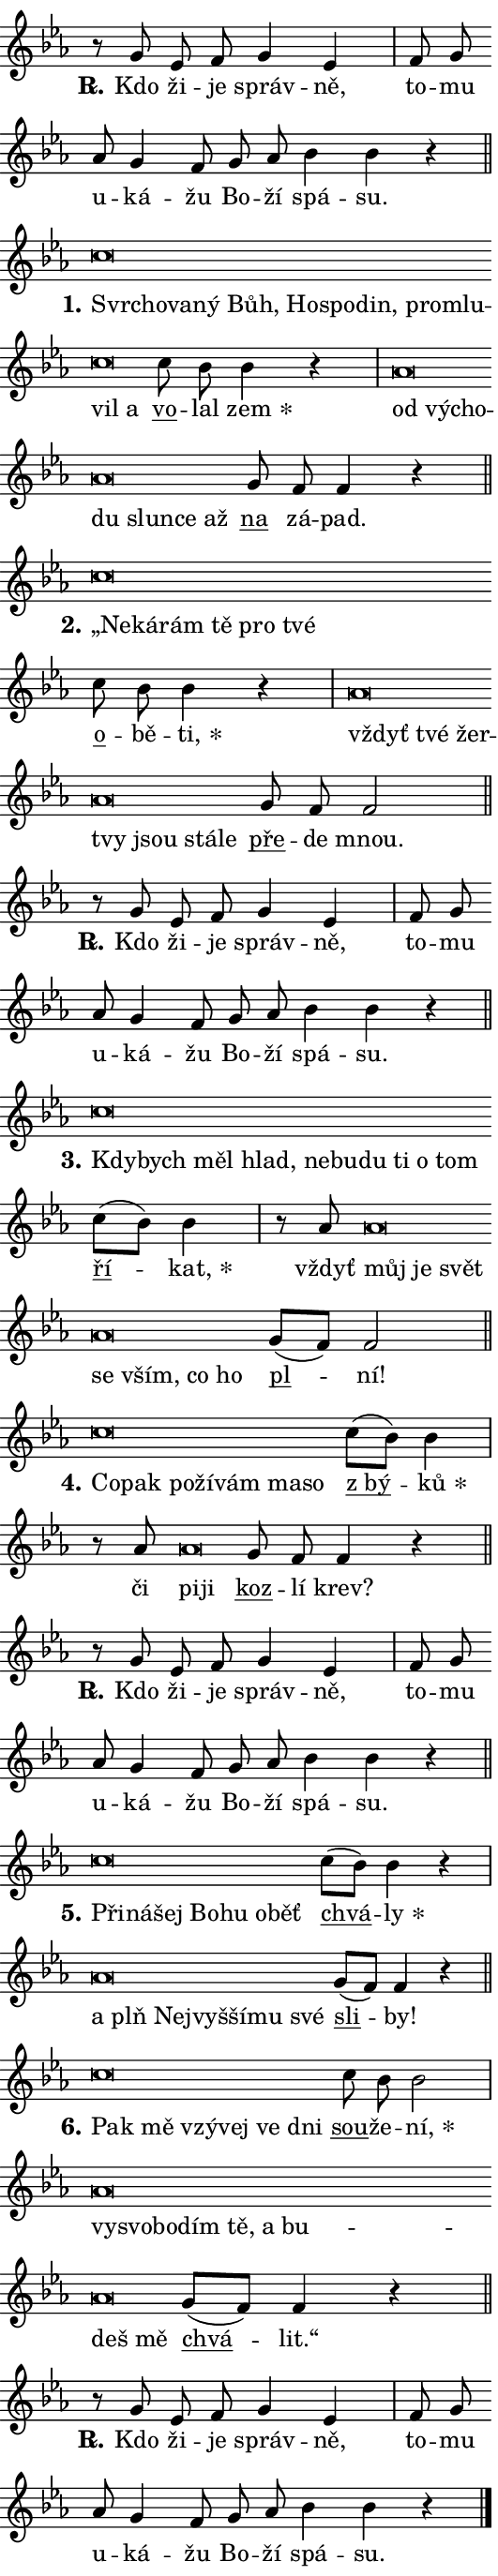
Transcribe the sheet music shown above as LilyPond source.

\version "2.24.0"
\header { tagline = "" }
\paper {
  indent = 0\cm
  top-margin = 0\cm
  right-margin = 0.13\cm % to fit lyric hyphens
  bottom-margin = 0\cm
  left-margin = 0\cm
  paper-width = 9\cm
  page-breaking = #ly:one-page-breaking
  system-system-spacing.basic-distance = #11
  score-system-spacing.basic-distance = #11
  ragged-last = ##f
}


%% Author: Thomas Morley
%% https://lists.gnu.org/archive/html/lilypond-user/2020-05/msg00002.html
#(define (line-position grob)
"Returns position of @var[grob} in current system:
   @code{'start}, if at first time-step
   @code{'end}, if at last time-step
   @code{'middle} otherwise
"
  (let* ((col (ly:item-get-column grob))
         (ln (ly:grob-object col 'left-neighbor))
         (rn (ly:grob-object col 'right-neighbor))
         (col-to-check-left (if (ly:grob? ln) ln col))
         (col-to-check-right (if (ly:grob? rn) rn col))
         (break-dir-left
           (and
             (ly:grob-property col-to-check-left 'non-musical #f)
             (ly:item-break-dir col-to-check-left)))
         (break-dir-right
           (and
             (ly:grob-property col-to-check-right 'non-musical #f)
             (ly:item-break-dir col-to-check-right))))
        (cond ((eqv? 1 break-dir-left) 'start)
              ((eqv? -1 break-dir-right) 'end)
              (else 'middle))))

#(define (tranparent-at-line-position vctor)
  (lambda (grob)
  "Relying on @code{line-position} select the relevant enry from @var{vctor}.
Used to determine transparency,"
    (case (line-position grob)
      ((end) (not (vector-ref vctor 0)))
      ((middle) (not (vector-ref vctor 1)))
      ((start) (not (vector-ref vctor 2))))))

noteHeadBreakVisibility =
#(define-music-function (break-visibility)(vector?)
"Makes @code{NoteHead}s transparent relying on @var{break-visibility}"
#{
  \override NoteHead.transparent =
    #(tranparent-at-line-position break-visibility)
#})

#(define delete-ledgers-for-transparent-note-heads
  (lambda (grob)
    "Reads whether a @code{NoteHead} is transparent.
If so this @code{NoteHead} is removed from @code{'note-heads} from
@var{grob}, which is supposed to be @code{LedgerLineSpanner}.
As a result ledgers are not printed for this @code{NoteHead}"
    (let* ((nhds-array (ly:grob-object grob 'note-heads))
           (nhds-list
             (if (ly:grob-array? nhds-array)
                 (ly:grob-array->list nhds-array)
                 '()))
           ;; Relies on the transparent-property being done before
           ;; Staff.LedgerLineSpanner.after-line-breaking is executed.
           ;; This is fragile ...
           (to-keep
             (remove
               (lambda (nhd)
                 (ly:grob-property nhd 'transparent #f))
               nhds-list)))
      ;; TODO find a better method to iterate over grob-arrays, similiar
      ;; to filter/remove etc for lists
      ;; For now rebuilt from scratch
      (set! (ly:grob-object grob 'note-heads)  '())
      (for-each
        (lambda (nhd)
          (ly:pointer-group-interface::add-grob grob 'note-heads nhd))
        to-keep))))

squashNotes = {
  \override NoteHead.X-extent = #'(-0.2 . 0.2)
  \override NoteHead.Y-extent = #'(-0.75 . 0)
  \override NoteHead.stencil =
    #(lambda (grob)
       (let ((pos (ly:grob-property grob 'staff-position)))
         (begin
           (if (< pos -7) (display "ERROR: Lower brevis then expected\n") (display ""))
           (if (<= pos -6) ly:text-interface::print ly:note-head::print))))
}
unSquashNotes = {
  \revert NoteHead.X-extent
  \revert NoteHead.Y-extent
  \revert NoteHead.stencil
}

hideNotes = \noteHeadBreakVisibility #begin-of-line-visible
unHideNotes = \noteHeadBreakVisibility #all-visible

% work-around for resetting accidentals
% https://lilypond.org/doc/v2.23/Documentation/notation/displaying-rhythms#unmetered-music
cadenzaMeasure = {
  \cadenzaOff
  \partial 1024 s1024
  \cadenzaOn
}

#(define-markup-command (accent layout props text) (markup?)
  "Underline accented syllable"
  (interpret-markup layout props
    #{\markup \override #'(offset . 4.3) \underline { #text }#}))

responsum = \markup \concat {
  "R" \hspace #-1.05 \path #0.1 #'((moveto 0 0.07) (lineto 0.9 0.8)) \hspace #0.05 "."
}

spaceSize = #0.6828661417322834 % exact space size for TeX Gyre Schola

\layout {
  \context {
    \Staff
    \remove "Time_signature_engraver"
    \override LedgerLineSpanner.after-line-breaking = #delete-ledgers-for-transparent-note-heads
  }
  \context {
    \Lyrics {
      \override LyricSpace.minimum-distance = \spaceSize
      \override LyricText.font-name = #"TeX Gyre Schola"
      \override LyricText.font-size = 1
      \override StanzaNumber.font-name = #"TeX Gyre Schola Bold"
      \override StanzaNumber.font-size = 1
    }
  }
  \context {
    \Score 
    \override NoteHead.text =
      #(lambda (grob) 
        (let ((pos (ly:grob-property grob 'staff-position)))
          #{\markup {
            \combine
              \halign #-0.55 \raise #(if (= pos -6) 0 0.5) \override #'(thickness . 2) \draw-line #'(3.2 . 0)
              \musicglyph "noteheads.sM1"
          }#}))
  }
}

% magnetic-lyrics.ily
%
%   written by
%     Jean Abou Samra <jean@abou-samra.fr>
%     Werner Lemberg <wl@gnu.org>
%
%   adapted by
%     Jiri Hon <jiri.hon@gmail.com>
%
% Version 2022-Apr-15

% https://www.mail-archive.com/lilypond-user@gnu.org/msg149350.html

#(define (Left_hyphen_pointer_engraver context)
   "Collect syllable-hyphen-syllable occurrences in lyrics and store
them in properties.  This engraver only looks to the left.  For
example, if the lyrics input is @code{foo -- bar}, it does the
following.

@itemize @bullet
@item
Set the @code{text} property of the @code{LyricHyphen} grob between
@q{foo} and @q{bar} to @code{foo}.

@item
Set the @code{left-hyphen} property of the @code{LyricText} grob with
text @q{foo} to the @code{LyricHyphen} grob between @q{foo} and
@q{bar}.
@end itemize

Use this auxiliary engraver in combination with the
@code{lyric-@/text::@/apply-@/magnetic-@/offset!} hook."
   (let ((hyphen #f)
         (text #f))
     (make-engraver
      (acknowledgers
       ((lyric-syllable-interface engraver grob source-engraver)
        (set! text grob)))
      (end-acknowledgers
       ((lyric-hyphen-interface engraver grob source-engraver)
        ;(when (not (grob::has-interface grob 'lyric-space-interface))
          (set! hyphen grob)));)
      ((stop-translation-timestep engraver)
       (when (and text hyphen)
         (ly:grob-set-object! text 'left-hyphen hyphen))
       (set! text #f)
       (set! hyphen #f)))))

#(define (lyric-text::apply-magnetic-offset! grob)
   "If the space between two syllables is less than the value in
property @code{LyricText@/.details@/.squash-threshold}, move the right
syllable to the left so that it gets concatenated with the left
syllable.

Use this function as a hook for
@code{LyricText@/.after-@/line-@/breaking} if the
@code{Left_@/hyphen_@/pointer_@/engraver} is active."
   (let ((hyphen (ly:grob-object grob 'left-hyphen #f)))
     (when hyphen
       (let ((left-text (ly:spanner-bound hyphen LEFT)))
         (when (grob::has-interface left-text 'lyric-syllable-interface)
           (let* ((common (ly:grob-common-refpoint grob left-text X))
                  (this-x-ext (ly:grob-extent grob common X))
                  (left-x-ext
                   (begin
                     ;; Trigger magnetism for left-text.
                     (ly:grob-property left-text 'after-line-breaking)
                     (ly:grob-extent left-text common X)))
                  ;; `delta` is the gap width between two syllables.
                  (delta (- (interval-start this-x-ext)
                            (interval-end left-x-ext)))
                  (details (ly:grob-property grob 'details))
                  (threshold (assoc-get 'squash-threshold details 0.2)))
             (when (< delta threshold)
               (let* (;; We have to manipulate the input text so that
                      ;; ligatures crossing syllable boundaries are not
                      ;; disabled.  For languages based on the Latin
                      ;; script this is essentially a beautification.
                      ;; However, for non-Western scripts it can be a
                      ;; necessity.
                      (lt (ly:grob-property left-text 'text))
                      (rt (ly:grob-property grob 'text))
                      (is-space (grob::has-interface hyphen 'lyric-space-interface))
                      (space (if is-space " " ""))
                      (extra-delta (if is-space spaceSize 0))
                      ;; Append new syllable.
                      (ltrt-space (if (and (string? lt) (string? rt))
                                (string-append lt space rt)
                                (make-concat-markup (list lt space rt))))
                      ;; Right-align `ltrt` to the right side.
                      (ltrt-space-markup (grob-interpret-markup
                               grob
                               (make-translate-markup
                                (cons (interval-length this-x-ext) 0)
                                (make-right-align-markup ltrt-space)))))
                 (begin
                   ;; Don't print `left-text`.
                   (ly:grob-set-property! left-text 'stencil #f)
                   ;; Set text and stencil (which holds all collected
                   ;; syllables so far) and shift it to the left.
                   (ly:grob-set-property! grob 'text ltrt-space)
                   (ly:grob-set-property! grob 'stencil ltrt-space-markup)
                   (ly:grob-translate-axis! grob (- (- delta extra-delta)) X))))))))))


#(define (lyric-hyphen::displace-bounds-first grob)
   ;; Make very sure this callback isn't triggered too early.
   (let ((left (ly:spanner-bound grob LEFT))
         (right (ly:spanner-bound grob RIGHT)))
     (ly:grob-property left 'after-line-breaking)
     (ly:grob-property right 'after-line-breaking)
     (ly:lyric-hyphen::print grob)))

squashThreshold = #0.4

\layout {
  \context {
    \Lyrics
    \consists #Left_hyphen_pointer_engraver
    \override LyricText.after-line-breaking =
      #lyric-text::apply-magnetic-offset!
    \override LyricHyphen.stencil = #lyric-hyphen::displace-bounds-first
    \override LyricText.details.squash-threshold = \squashThreshold
    \override LyricHyphen.minimum-distance = 0
    \override LyricHyphen.minimum-length = \squashThreshold
  }
}

squashText = \override LyricText.details.squash-threshold = 9999
unSquashText = \override LyricText.details.squash-threshold = \squashThreshold

leftText = \override LyricText.self-alignment-X = #LEFT
unLeftText = \revert LyricText.self-alignment-X

starOffset = #(lambda (grob) 
                (let ((x_offset (ly:self-alignment-interface::aligned-on-x-parent grob)))
                  (if (= x_offset 0) 0 (+ x_offset 1.2))))

star = #(define-music-function (syllable)(string?)
"Append star separator at the end of a syllable"
#{
  \once \override LyricText.X-offset = #starOffset
  \lyricmode { \markup {
    #syllable
    \override #'((font-name . "TeX Gyre Schola Bold")) \hspace #0.2 \lower #0.65 \larger "*"
  } }
#})

starAccent = #(define-music-function (syllable)(string?)
"Append star separator at the end of a syllable and make accent"
#{
  \once \override LyricText.X-offset = #starOffset
  \lyricmode { \markup {
    \accent #syllable
    \override #'((font-name . "TeX Gyre Schola Bold")) \hspace #0.2 \lower #0.65 \larger "*"
  } }
#})

breath = #(define-music-function (syllable)(string?)
"Append breathing indicator at the end of a syllable"
#{
  \lyricmode { \markup { #syllable "+" } }
#})

optionalBreath = #(define-music-function (syllable)(string?)
"Append optional breathing indicator at the end of a syllable"
#{
  \lyricmode { \markup { #syllable "(+)" } }
#})


\score {
    <<
        \new Voice = "melody" { \cadenzaOn \key es \major \relative { r8 g' es f g4 es \cadenzaMeasure \bar "|" f8 g \bar "" as g4 f8 \bar "" g as \bar "" bes4 bes r \cadenzaMeasure \bar "||" \break } }
        \new Lyrics \lyricsto "melody" { \lyricmode { \set stanza = \responsum
Kdo ži -- je správ -- ně, to -- mu u -- ká -- žu Bo -- ží spá -- su. } }
    >>
    \layout {}
}

\score {
    <<
        \new Voice = "melody" { \cadenzaOn \key es \major \relative { \squashNotes c''\breve*1/16 \hideNotes \breve*1/16 \bar "" \breve*1/16 \bar "" \breve*1/16 \bar "" \breve*1/16 \bar "" \breve*1/16 \bar "" \breve*1/16 \bar "" \breve*1/16 \bar "" \breve*1/16 \bar "" \breve*1/16 \bar "" \breve*1/16 \breve*1/16 \bar "" \unHideNotes \unSquashNotes \bar "" c8 bes bes4 r \cadenzaMeasure \bar "|" \squashNotes as\breve*1/16 \hideNotes \breve*1/16 \bar "" \breve*1/16 \bar "" \breve*1/16 \bar "" \breve*1/16 \bar "" \breve*1/16 \breve*1/16 \bar "" \unHideNotes \unSquashNotes \bar "" g8 f f4 r \cadenzaMeasure \bar "||" \break } }
        \new Lyrics \lyricsto "melody" { \lyricmode { \set stanza = "1."
\leftText Svr -- \squashText cho -- va -- ný Bůh, Ho -- spo -- din, pro -- mlu -- vil a \unLeftText \unSquashText \markup \accent vo -- lal \star zem \leftText od \squashText vý -- cho -- du slun -- ce až \unLeftText \unSquashText \markup \accent na zá -- pad. } }
    >>
    \layout {}
}

\score {
    <<
        \new Voice = "melody" { \cadenzaOn \key es \major \relative { \squashNotes c''\breve*1/16 \hideNotes \breve*1/16 \bar "" \breve*1/16 \bar "" \breve*1/16 \bar "" \breve*1/16 \breve*1/16 \bar "" \unHideNotes \unSquashNotes \bar "" c8 bes bes4 r \cadenzaMeasure \bar "|" \squashNotes as\breve*1/16 \hideNotes \breve*1/16 \bar "" \breve*1/16 \bar "" \breve*1/16 \bar "" \breve*1/16 \bar "" \breve*1/16 \breve*1/16 \bar "" \unHideNotes \unSquashNotes \bar "" g8 f f2 \cadenzaMeasure \bar "||" \break } }
        \new Lyrics \lyricsto "melody" { \lyricmode { \set stanza = "2."
\leftText „Ne -- \squashText ká -- rám tě pro tvé \unLeftText \unSquashText \markup \accent o -- bě -- \star ti, \leftText vždyť \squashText tvé žer -- tvy jsou stá -- le \unLeftText \unSquashText \markup \accent pře -- de mnou. } }
    >>
    \layout {}
}

\score {
    <<
        \new Voice = "melody" { \cadenzaOn \key es \major \relative { r8 g' es f g4 es \cadenzaMeasure \bar "|" f8 g \bar "" as g4 f8 \bar "" g as \bar "" bes4 bes r \cadenzaMeasure \bar "||" \break } }
        \new Lyrics \lyricsto "melody" { \lyricmode { \set stanza = \responsum
Kdo ži -- je správ -- ně, to -- mu u -- ká -- žu Bo -- ží spá -- su. } }
    >>
    \layout {}
}

\score {
    <<
        \new Voice = "melody" { \cadenzaOn \key es \major \relative { \squashNotes c''\breve*1/16 \hideNotes \breve*1/16 \bar "" \breve*1/16 \bar "" \breve*1/16 \bar "" \breve*1/16 \bar "" \breve*1/16 \bar "" \breve*1/16 \bar "" \breve*1/16 \bar "" \breve*1/16 \breve*1/16 \bar "" \unHideNotes \unSquashNotes \bar "" c8[( bes)] bes4 \cadenzaMeasure \bar "|" r8 as \squashNotes as\breve*1/16 \hideNotes \breve*1/16 \bar "" \breve*1/16 \bar "" \breve*1/16 \bar "" \breve*1/16 \bar "" \breve*1/16 \breve*1/16 \bar "" \unHideNotes \unSquashNotes \bar "" g8[( f)] f2 \cadenzaMeasure \bar "||" \break } }
        \new Lyrics \lyricsto "melody" { \lyricmode { \set stanza = "3."
\leftText Kdy -- \squashText bych měl hlad, ne -- bu -- du ti o tom \unLeftText \unSquashText \markup \accent ří -- \star kat, vždyť \leftText můj \squashText je svět se vším, co ho \unLeftText \unSquashText \markup \accent pl -- ní! } }
    >>
    \layout {}
}

\score {
    <<
        \new Voice = "melody" { \cadenzaOn \key es \major \relative { \squashNotes c''\breve*1/16 \hideNotes \breve*1/16 \bar "" \breve*1/16 \bar "" \breve*1/16 \bar "" \breve*1/16 \bar "" \breve*1/16 \breve*1/16 \bar "" \unHideNotes \unSquashNotes \bar "" c8[( bes)] bes4 \cadenzaMeasure \bar "|" r8 as8 \squashNotes as\breve*1/16 \hideNotes \breve*1/16 \bar "" \unHideNotes \unSquashNotes \bar "" g8 f f4 r \cadenzaMeasure \bar "||" \break } }
        \new Lyrics \lyricsto "melody" { \lyricmode { \set stanza = "4."
\leftText Co -- \squashText pak po -- ží -- vám ma -- so \unLeftText \unSquashText \markup \accent "z bý" -- \star ků či \leftText pi -- \squashText ji \unLeftText \unSquashText \markup \accent koz -- lí krev? } }
    >>
    \layout {}
}

\score {
    <<
        \new Voice = "melody" { \cadenzaOn \key es \major \relative { r8 g' es f g4 es \cadenzaMeasure \bar "|" f8 g \bar "" as g4 f8 \bar "" g as \bar "" bes4 bes r \cadenzaMeasure \bar "||" \break } }
        \new Lyrics \lyricsto "melody" { \lyricmode { \set stanza = \responsum
Kdo ži -- je správ -- ně, to -- mu u -- ká -- žu Bo -- ží spá -- su. } }
    >>
    \layout {}
}

\score {
    <<
        \new Voice = "melody" { \cadenzaOn \key es \major \relative { \squashNotes c''\breve*1/16 \hideNotes \breve*1/16 \bar "" \breve*1/16 \bar "" \breve*1/16 \bar "" \breve*1/16 \bar "" \breve*1/16 \breve*1/16 \bar "" \unHideNotes \unSquashNotes \bar "" c8[( bes)] bes4 r \cadenzaMeasure \bar "|" \squashNotes as\breve*1/16 \hideNotes \breve*1/16 \bar "" \breve*1/16 \bar "" \breve*1/16 \bar "" \breve*1/16 \bar "" \breve*1/16 \breve*1/16 \bar "" \unHideNotes \unSquashNotes \bar "" g8[( f)] f4 r \cadenzaMeasure \bar "||" \break } }
        \new Lyrics \lyricsto "melody" { \lyricmode { \set stanza = "5."
\leftText Při -- \squashText ná -- šej Bo -- hu o -- běť \unLeftText \unSquashText \markup \accent chvá -- \star ly \leftText a \squashText plň Nej -- vyš -- ší -- mu své \unLeftText \unSquashText \markup \accent sli -- by! } }
    >>
    \layout {}
}

\score {
    <<
        \new Voice = "melody" { \cadenzaOn \key es \major \relative { \squashNotes c''\breve*1/16 \hideNotes \breve*1/16 \bar "" \breve*1/16 \bar "" \breve*1/16 \bar "" \breve*1/16 \breve*1/16 \bar "" \unHideNotes \unSquashNotes \bar "" c8 bes bes2 \cadenzaMeasure \bar "|" \squashNotes as\breve*1/16 \hideNotes \breve*1/16 \bar "" \breve*1/16 \bar "" \breve*1/16 \bar "" \breve*1/16 \bar "" \breve*1/16 \bar "" \breve*1/16 \bar "" \breve*1/16 \breve*1/16 \bar "" \unHideNotes \unSquashNotes \bar "" g8[( f)] f4 r \cadenzaMeasure \bar "||" \break } }
        \new Lyrics \lyricsto "melody" { \lyricmode { \set stanza = "6."
\leftText Pak \squashText mě vzý -- vej ve dni \unLeftText \unSquashText \markup \accent sou -- že -- \star ní, \leftText vy -- \squashText svo -- bo -- dím tě, a bu -- deš mě \unLeftText \unSquashText \markup \accent chvá -- lit.“ } }
    >>
    \layout {}
}

\score {
    <<
        \new Voice = "melody" { \cadenzaOn \key es \major \relative { r8 g' es f g4 es \cadenzaMeasure \bar "|" f8 g \bar "" as g4 f8 \bar "" g as \bar "" bes4 bes r \cadenzaMeasure \bar "||" \break } \bar "|." }
        \new Lyrics \lyricsto "melody" { \lyricmode { \set stanza = \responsum
Kdo ži -- je správ -- ně, to -- mu u -- ká -- žu Bo -- ží spá -- su. } }
    >>
    \layout {}
}
